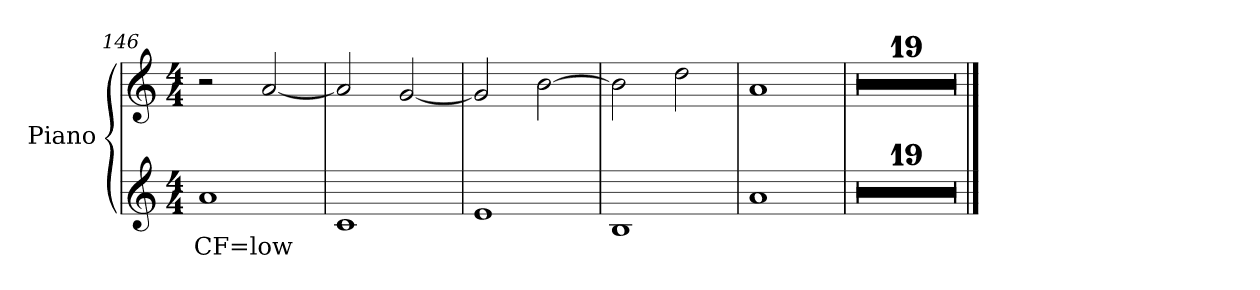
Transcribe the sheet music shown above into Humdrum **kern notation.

**kern	**text	**kern
*part1	*part1	*part1
*staff2	*staff2	*staff1
*I"Piano	*	*
*I'Pno.	*	*
!!LO:LB:g=z
*clefG2	*	*clefG2
*k[]	*	*k[]
*C:	*	*C:
*M4/4	*	*M4/4
=146	=146	=146
!	!LO:LY:b:color=#000000	!
1ai	CF=low	2r
.	.	[2ai/
=147	=147	=147
1ci	.	2ai/]
.	.	[2gi/
=148	=148	=148
1ei	.	2gi/]
.	.	[2bi\
=149	=149	=149
1Bi	.	2bi\]
.	.	2ddi\
=150	=150	=150
1ai	.	1ai
=151	=151	=151
1r	.	1r
=152	=152	=152
1r	.	1r
=153	=153	=153
1r	.	1r
=154	=154	=154
1r	.	1r
!!LO:PB:g=z
=155	=155	=155
1r	.	1r
=156	=156	=156
1r	.	1r
=157	=157	=157
1r	.	1r
=158	=158	=158
1r	.	1r
=159	=159	=159
1r	.	1r
=160	=160	=160
1r	.	1r
=161	=161	=161
1r	.	1r
=162	=162	=162
1r	.	1r
!!LO:LB:g=z
=163	=163	=163
1r	.	1r
=164	=164	=164
1r	.	1r
=165	=165	=165
1r	.	1r
=166	=166	=166
1r	.	1r
=167	=167	=167
1r	.	1r
=168	=168	=168
1r	.	1r
=169	=169	=169
1r	.	1r
==	==	==
*-	*-	*-
